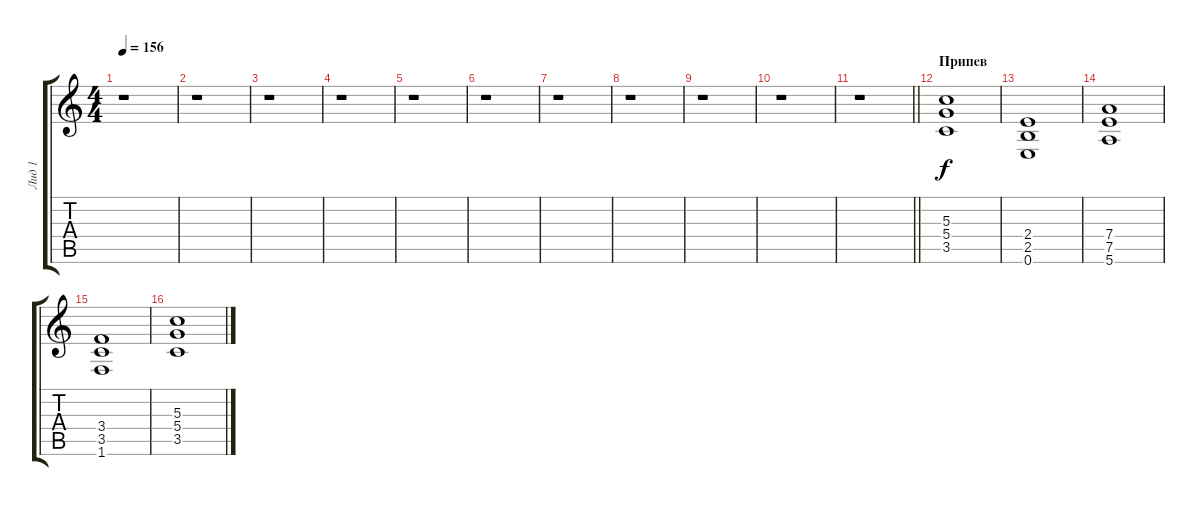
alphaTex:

\track ("Лид 1" "Лид 1") {instrument distortionguitar}
\staff {score tabs}
\tuning (E4 B3 G3 D3 A2 E2) {hide}
\ts (4 4)
\tempo 156
\clef g2
\ks c
r.1{dy f} |
r.1 |
r.1 |
r.1 |
r.1 |
r.1 |
r.1 |
r.1 |
r.1 |
r.1 |
\barLineRight lightlight
r.1 |
\section ("" "Припев")
(5.3 5.4 3.5).1 |
(2.4 2.5 0.6).1 |
(7.4 7.5 5.6).1 |
(3.4 3.5 1.6).1 |
(5.3 5.4 3.5).1
